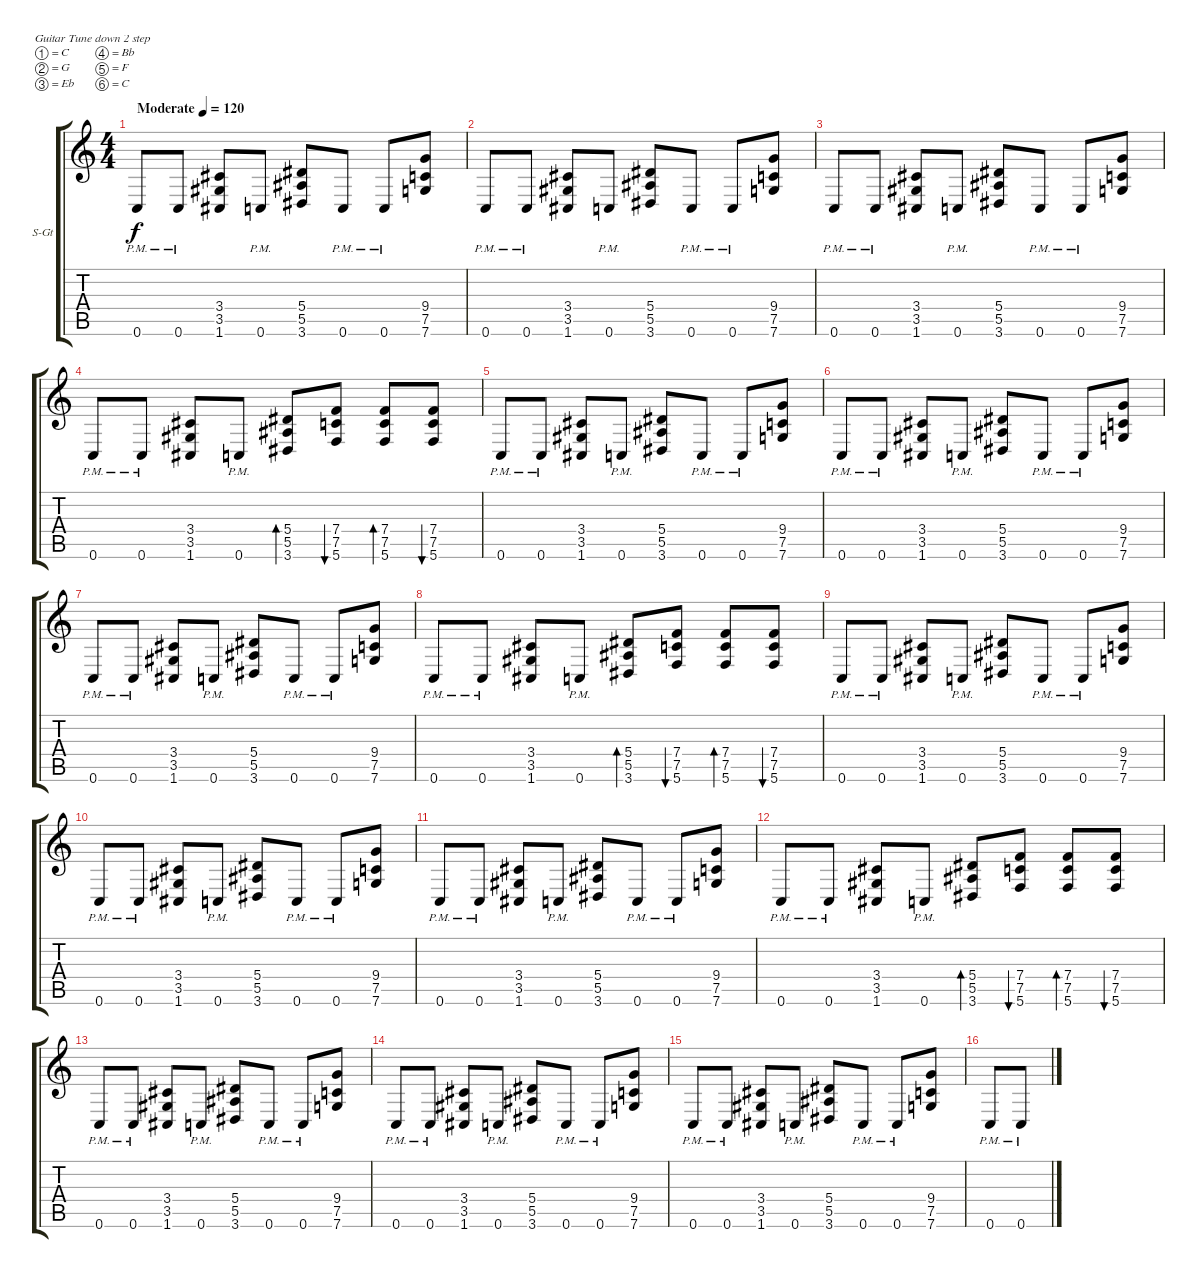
\bracketExtendMode groupsimilarinstruments
\firstSystemTrackNameOrientation horizontal
\otherSystemsTrackNameOrientation horizontal
\track ("Акустическая гитара" "S-Gt") {instrument acousticguitarsteel}
\staff {score tabs}
\tuning (C4 G3 Eb3 Bb2 F2 C2)
\ts (4 4)
\beaming (8 2 2 2 2)
\tempo (120 "Moderate")
\clef g2
\ks c
0.6{pm}.8{dy f instrument acousticguitarsteel} 0.6{pm}.8 (3.4 3.5 1.6).8 0.6{pm}.8 (5.4 5.5 3.6).8 0.6{pm}.8 0.6{pm}.8 (7.6 7.5 9.4).8 |
0.6{pm}.8 0.6{pm}.8 (3.4 3.5 1.6).8 0.6{pm}.8 (5.4 5.5 3.6).8 0.6{pm}.8 0.6{pm}.8 (7.6 7.5 9.4).8 |
0.6{pm}.8 0.6{pm}.8 (3.4 3.5 1.6).8 0.6{pm}.8 (5.4 5.5 3.6).8 0.6{pm}.8 0.6{pm}.8 (7.6 7.5 9.4).8 |
0.6{pm}.8 0.6{pm}.8 (3.4 3.5 1.6).8 0.6{pm}.8 (5.4 5.5 3.6).8{bd 69} (5.6 7.4 7.5).8{bu 30} (5.6 7.4 7.5).8{bd 30} (5.6 7.5 7.4).8{bu 30} |
0.6{pm}.8 0.6{pm}.8 (3.4 3.5 1.6).8 0.6{pm}.8 (5.4 5.5 3.6).8 0.6{pm}.8 0.6{pm}.8 (7.6 7.5 9.4).8 |
0.6{pm}.8 0.6{pm}.8 (3.4 3.5 1.6).8 0.6{pm}.8 (5.4 5.5 3.6).8 0.6{pm}.8 0.6{pm}.8 (7.6 7.5 9.4).8 |
0.6{pm}.8 0.6{pm}.8 (3.4 3.5 1.6).8 0.6{pm}.8 (5.4 5.5 3.6).8 0.6{pm}.8 0.6{pm}.8 (7.6 7.5 9.4).8 |
0.6{pm}.8 0.6{pm}.8 (3.4 3.5 1.6).8 0.6{pm}.8 (5.4 5.5 3.6).8{bd 69} (5.6 7.4 7.5).8{bu 30} (5.6 7.4 7.5).8{bd 30} (5.6 7.5 7.4).8{bu 30} |
0.6{pm}.8 0.6{pm}.8 (3.4 3.5 1.6).8 0.6{pm}.8 (5.4 5.5 3.6).8 0.6{pm}.8 0.6{pm}.8 (7.6 7.5 9.4).8 |
0.6{pm}.8 0.6{pm}.8 (3.4 3.5 1.6).8 0.6{pm}.8 (5.4 5.5 3.6).8 0.6{pm}.8 0.6{pm}.8 (7.6 7.5 9.4).8 |
0.6{pm}.8 0.6{pm}.8 (3.4 3.5 1.6).8 0.6{pm}.8 (5.4 5.5 3.6).8 0.6{pm}.8 0.6{pm}.8 (7.6 7.5 9.4).8 |
0.6{pm}.8 0.6{pm}.8 (3.4 3.5 1.6).8 0.6{pm}.8 (5.4 5.5 3.6).8{bd 69} (5.6 7.4 7.5).8{bu 30} (5.6 7.4 7.5).8{bd 30} (5.6 7.5 7.4).8{bu 30} |
0.6{pm}.8 0.6{pm}.8 (3.4 3.5 1.6).8 0.6{pm}.8 (5.4 5.5 3.6).8 0.6{pm}.8 0.6{pm}.8 (7.6 7.5 9.4).8 |
0.6{pm}.8 0.6{pm}.8 (3.4 3.5 1.6).8 0.6{pm}.8 (5.4 5.5 3.6).8 0.6{pm}.8 0.6{pm}.8 (7.6 7.5 9.4).8 |
0.6{pm}.8 0.6{pm}.8 (3.4 3.5 1.6).8 0.6{pm}.8 (5.4 5.5 3.6).8 0.6{pm}.8 0.6{pm}.8 (7.6 7.5 9.4).8 |
0.6{pm}.8 0.6{pm}.8
